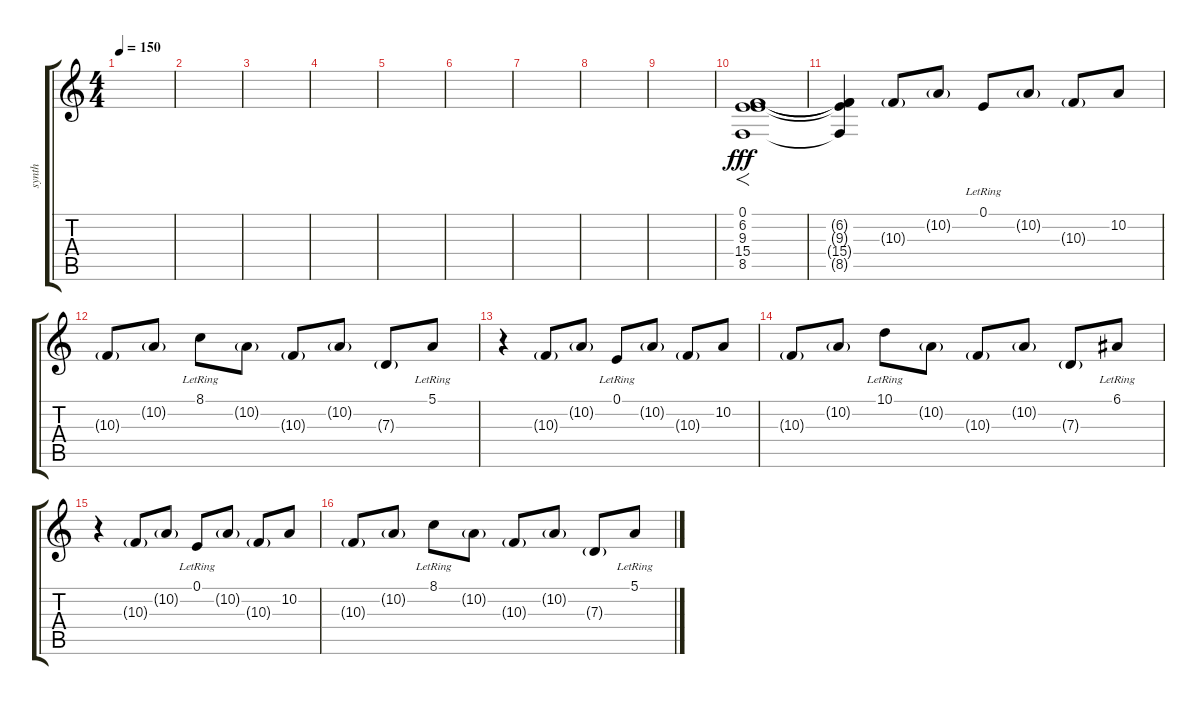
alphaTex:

\track ("synth" "synth") {instrument lead1square}
\staff {score tabs}
\tuning (E4 B3 G3 D3 A2 D2) {hide}
\ts (4 4)
\tempo 150
\clef g2
\ks c
|
|
|
|
|
|
|
|
|
(0.1 6.2 9.3 15.4 8.5).1{f dy fff} |
(6.2{t} 9.3{t} 15.4{t} 8.5{t}).4 10.3{g}.8 10.2{g}.8 0.1{lr}.8 10.2{g}.8 10.3{g}.8 10.2.8 |
10.3{g}.8 10.2{g}.8 8.1{lr}.8 10.2{g}.8 10.3{g}.8 10.2{g}.8 7.3{g}.8 5.1{lr}.8 |
r.4 10.3{g}.8 10.2{g}.8 0.1{lr}.8 10.2{g}.8 10.3{g}.8 10.2.8 |
10.3{g}.8 10.2{g}.8 10.1{lr}.8 10.2{g}.8 10.3{g}.8 10.2{g}.8 7.3{g}.8 6.1{lr}.8 |
r.4 10.3{g}.8 10.2{g}.8 0.1{lr}.8 10.2{g}.8 10.3{g}.8 10.2.8 |
10.3{g}.8 10.2{g}.8 8.1{lr}.8 10.2{g}.8 10.3{g}.8 10.2{g}.8 7.3{g}.8 5.1{lr}.8
